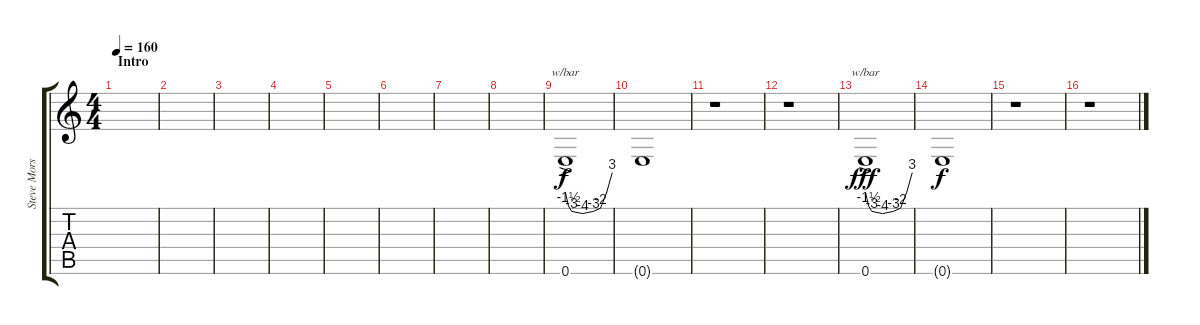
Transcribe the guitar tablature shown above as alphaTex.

\track ("Steve Morse" "Steve Mors") {instrument overdrivenguitar}
\staff {score tabs}
\tuning (E4 B3 G3 D3 A2 E2) {hide}
\ts (4 4)
\section ("" "Intro")
\tempo 160
\clef g2
\ks c
|
|
|
|
|
|
|
|
0.6{ac}.1{tbe (custom default 0 0 4 -6 8 -12 22 -16 36 -12 45 -8 53 0 60 12) volume 12} |
0.6{t}.1{dy f} |
r.1 |
r.1 |
0.6{ac}.1{tbe (custom default 0 0 4 -6 8 -12 22 -16 36 -12 45 -8 53 0 60 12) dy fff volume 12} |
0.6{t}.1{dy f} |
r.1 |
r.1
